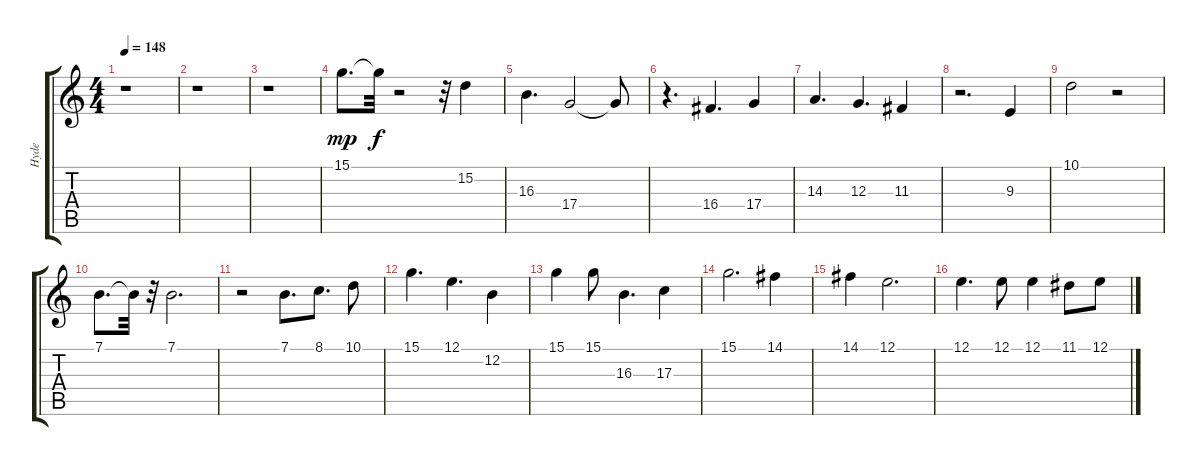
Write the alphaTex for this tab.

\track ("Hyde" "Hyde") {instrument flute}
\staff {score tabs}
\tuning (E4 B3 G3 D3 A2 E2) {hide}
\ts (4 4)
\tempo 148
\clef g2
\ks c
r.1{dy f} |
r.1 |
r.1 |
15.1.8{d dy mp} 15.1{t}.32{dy f} r.2 r.32 15.2.4 |
16.3.4{d} 17.4.2 17.4{t}.8 |
r.4{d} 16.4.4{d} 17.4.4 |
14.3.4{d} 12.3.4{d} 11.3.4 |
r.2{d} 9.3.4 |
10.1.2 r.2 |
7.1.8{d} 7.1{t}.32 r.32 7.1.2{d} |
r.2 7.1.8{d} 8.1.8{d} 10.1.8 |
15.1.4{d} 12.1.4{d} 12.2.4 |
15.1.4 15.1.8 16.3.4{d} 17.3.4 |
15.1.2{d} 14.1.4 |
14.1.4 12.1.2{d} |
12.1.4{d} 12.1.8 12.1.4 11.1.8 12.1.8
